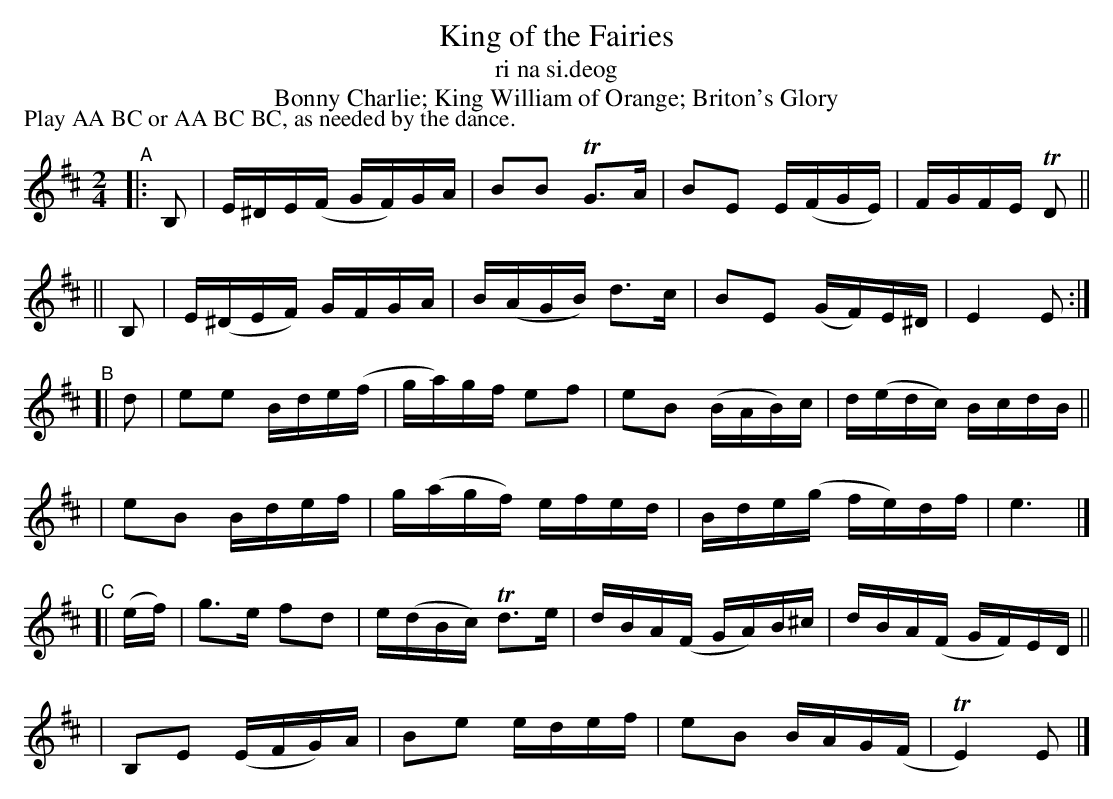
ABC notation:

X:1
T: King of the Fairies
T: ri na si\.deog
T: Bonny Charlie; King William of Orange; Briton's Glory
P: Play AA BC or AA BC BC, as needed by the dance.
M: 2/4
L: 1/16
K: Edor
"^A"\
|: B,2 | E^DE(F GF)GA | B2B2 TG3A | B2E2 E(FGE) | FGFE TD2 ||
|| B,2 | E(^DEF) GFGA | B(AGB) d3c | B2E2 (GF)E^D | E4E2 :|
"^B"[| d2 \
| e2e2 Bde(f | ga)gf e2f2 | e2B2 (BAB)c | d(edc) BcdB ||
| e2B2 Bdef | g(agf) efed | Bde(g fe)df | e6 |]
"^C"[| (ef) \
| g3e f2d2 | e(dBc) Td3e | dBA(F GA)B^c | dBA(F GF)ED ||
| B,2E2 (EFG)A | B2e2 edef | e2B2 BAG(F | TE4)E2 |]
